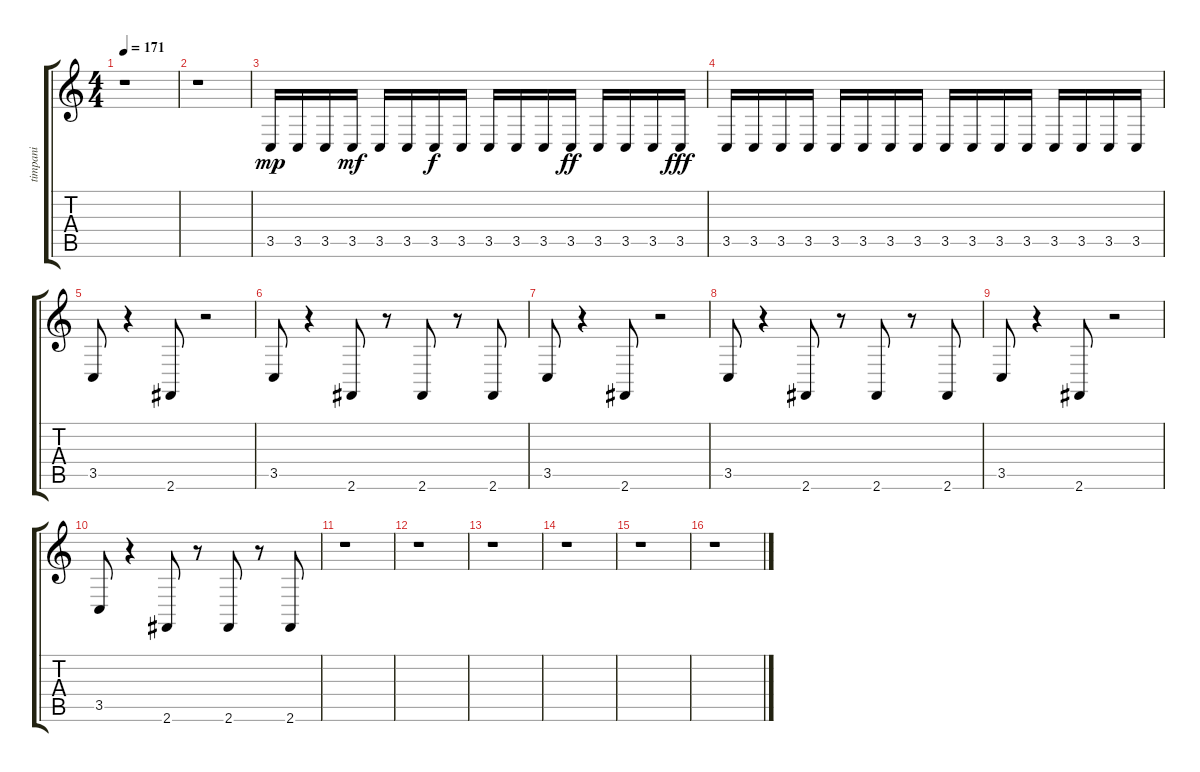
\track ("timpani" "timpani") {instrument timpani}
\staff {score tabs}
\tuning (E4 B3 G3 D3 A2 E2) {hide}
\ts (4 4)
\tempo 171
\clef g2
\ks c
r.1{dy mp instrument timpani} |
r.1 |
3.5.16 3.5.16 3.5.16 3.5.16{dy mf} 3.5.16 3.5.16 3.5.16{dy f} 3.5.16 3.5.16 3.5.16 3.5.16 3.5.16{dy ff} 3.5.16 3.5.16 3.5.16 3.5.16{dy fff} |
3.5.16 3.5.16 3.5.16 3.5.16 3.5.16 3.5.16 3.5.16 3.5.16 3.5.16 3.5.16 3.5.16 3.5.16 3.5.16 3.5.16 3.5.16 3.5.16 |
3.5.8 r.4 2.6.8 r.2 |
3.5.8 r.4 2.6.8 r.8 2.6.8 r.8 2.6.8 |
3.5.8 r.4 2.6.8 r.2 |
3.5.8 r.4 2.6.8 r.8 2.6.8 r.8 2.6.8 |
3.5.8 r.4 2.6.8 r.2 |
3.5.8 r.4 2.6.8 r.8 2.6.8 r.8 2.6.8 |
r.1 |
r.1 |
r.1 |
r.1 |
r.1 |
r.1
